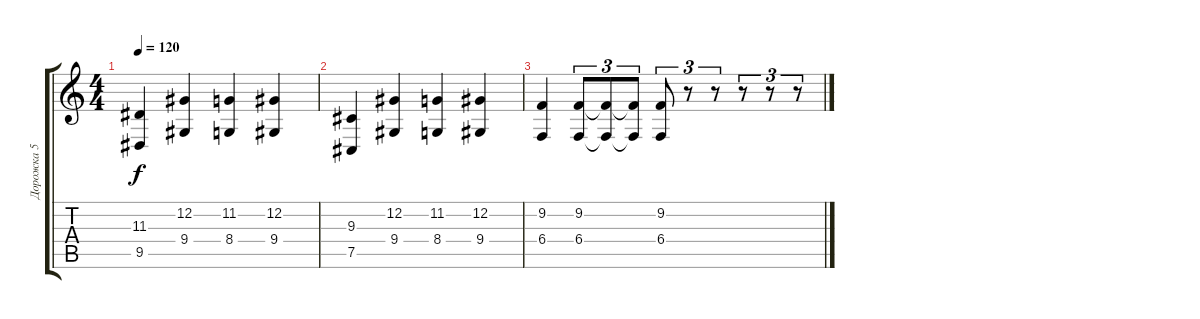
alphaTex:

\track ("Дорожка 5" "Дорожка 5") {instrument stringensemble1}
\staff {score tabs}
\tuning (Db4 Ab3 E3 B2 Gb2 B1) {hide}
\ts (4 4)
\tempo 120
\clef g2
\ks c
(11.3 9.5).4{dy f} (12.2 9.4).4 (11.2 8.4).4 (12.2 9.4).4 |
(9.3 7.5).4 (12.2 9.4).4 (11.2 8.4).4 (12.2 9.4).4 |
(9.2 6.4).4 (9.2 6.4).8{tu (3 2)} (9.2{t} 6.4{t}).8{tu (3 2)} (9.2{t} 6.4{t}).8{tu (3 2)} (9.2 6.4).8{tu (3 2)} r.8{tu (3 2)} r.8{tu (3 2)} r.8{tu (3 2)} r.8{tu (3 2)} r.8{tu (3 2)}
